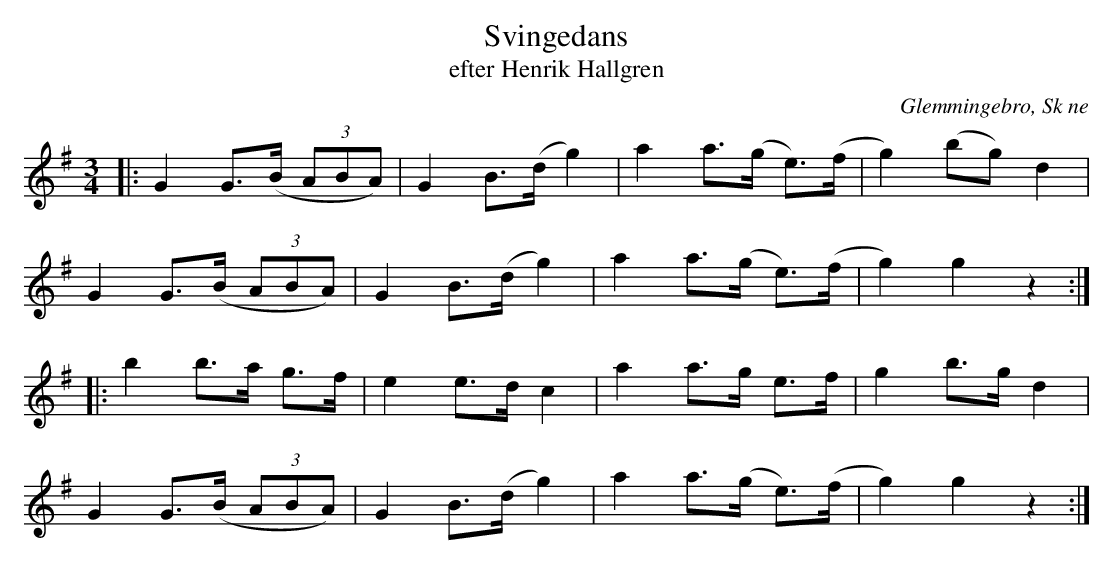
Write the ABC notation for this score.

X:1
T:Svingedans
T:efter Henrik Hallgren
O:Glemmingebro, Sk ne
M:3/4
L:1/8
K:G
|: G2 G>(B (3ABA) | G2 B>(d g2) | a2 a>(g e)>(f | g2) (bg) d2 |
G2 G>(B (3ABA) | G2 B>(d g2) | a2 a>(g e)>(f | g2) g2 z2 :|
|: b2 b>a g>f | e2 e>d c2 | a2 a>g e>f | g2 b>g d2 |
G2 G>(B (3ABA) | G2 B>(d g2) | a2 a>(g e)>(f | g2) g2 z2 :|
